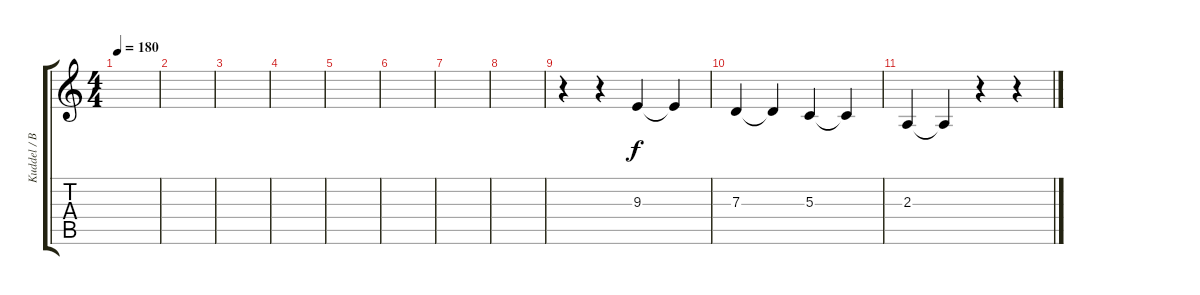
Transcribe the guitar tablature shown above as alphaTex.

\track ("Kuddel / Breiti / Andi" "Kuddel / B") {instrument violin}
\staff {score tabs}
\tuning (E4 B3 G3 D3 A2 E2) {hide}
\ts (4 4)
\tempo 180
\clef g2
\ks c
|
|
|
|
|
|
|
|
r.4 r.4 9.3.4 9.3{t}.4 |
7.3.4 7.3{t}.4 5.3.4 5.3{t}.4 |
2.3.4 2.3{t}.4 r.4 r.4
